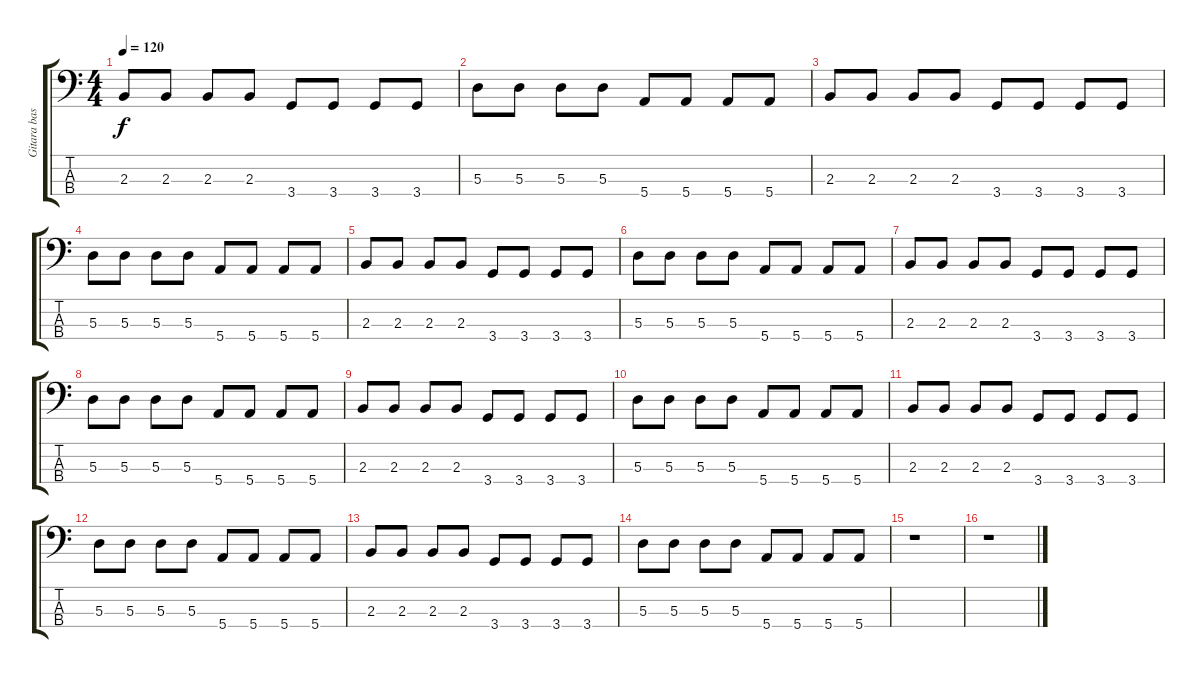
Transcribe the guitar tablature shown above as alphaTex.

\track ("Gitara basowa" "Gitara bas") {instrument electricbassfinger}
\staff {score tabs}
\tuning (G2 D2 A1 E1) {hide}
\ts (4 4)
\tempo 120
\clef f4
\ks c
2.3.8{dy f} 2.3.8 2.3.8 2.3.8 3.4.8 3.4.8 3.4.8 3.4.8 |
5.3.8 5.3.8 5.3.8 5.3.8 5.4.8 5.4.8 5.4.8 5.4.8 |
2.3.8 2.3.8 2.3.8 2.3.8 3.4.8 3.4.8 3.4.8 3.4.8 |
5.3.8 5.3.8 5.3.8 5.3.8 5.4.8 5.4.8 5.4.8 5.4.8 |
2.3.8 2.3.8 2.3.8 2.3.8 3.4.8 3.4.8 3.4.8 3.4.8 |
5.3.8 5.3.8 5.3.8 5.3.8 5.4.8 5.4.8 5.4.8 5.4.8 |
2.3.8 2.3.8 2.3.8 2.3.8 3.4.8 3.4.8 3.4.8 3.4.8 |
5.3.8 5.3.8 5.3.8 5.3.8 5.4.8 5.4.8 5.4.8 5.4.8 |
2.3.8 2.3.8 2.3.8 2.3.8 3.4.8 3.4.8 3.4.8 3.4.8 |
5.3.8 5.3.8 5.3.8 5.3.8 5.4.8 5.4.8 5.4.8 5.4.8 |
2.3.8 2.3.8 2.3.8 2.3.8 3.4.8 3.4.8 3.4.8 3.4.8 |
5.3.8 5.3.8 5.3.8 5.3.8 5.4.8 5.4.8 5.4.8 5.4.8 |
2.3.8 2.3.8 2.3.8 2.3.8 3.4.8 3.4.8 3.4.8 3.4.8 |
5.3.8 5.3.8 5.3.8 5.3.8 5.4.8 5.4.8 5.4.8 5.4.8 |
r.1 |
r.1
